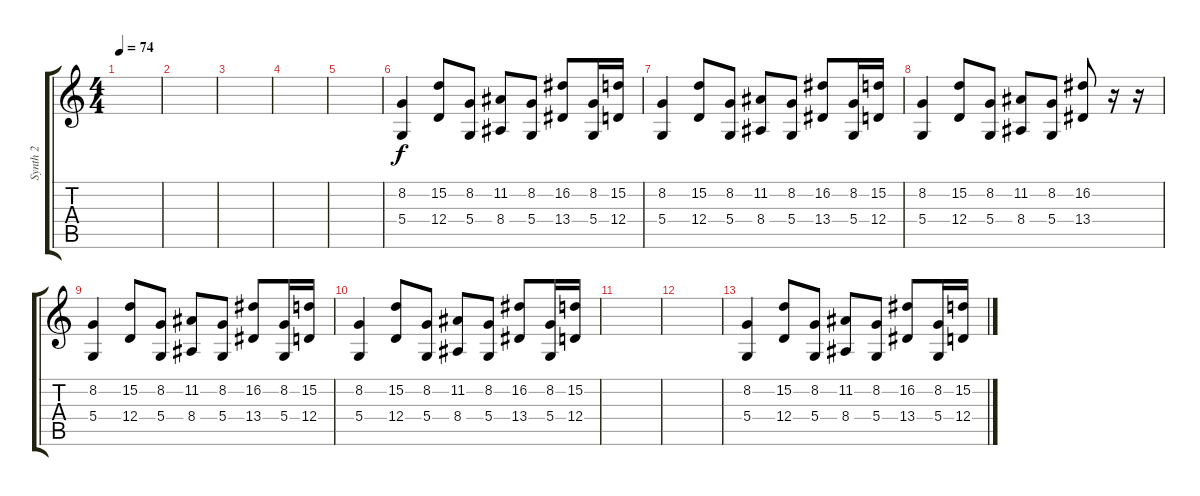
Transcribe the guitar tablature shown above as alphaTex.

\track ("Synth 2" "Synth 2") {instrument lead2sawtooth}
\staff {score tabs}
\tuning (E4 B3 G3 D3 A2 E2) {hide}
\ts (4 4)
\tempo 74
\clef g2
\ks c
|
|
|
|
|
(8.2 5.4).4 (15.2 12.4).8 (8.2 5.4).8 (11.2 8.4).8 (8.2 5.4).8 (16.2 13.4).8 (8.2 5.4).16 (15.2 12.4).16 |
(8.2 5.4).4 (15.2 12.4).8 (8.2 5.4).8 (11.2 8.4).8 (8.2 5.4).8 (16.2 13.4).8 (8.2 5.4).16 (15.2 12.4).16 |
(8.2 5.4).4 (15.2 12.4).8 (8.2 5.4).8 (11.2 8.4).8 (8.2 5.4).8 (16.2 13.4).8 r.16 r.16 |
(8.2 5.4).4 (15.2 12.4).8 (8.2 5.4).8 (11.2 8.4).8 (8.2 5.4).8 (16.2 13.4).8 (8.2 5.4).16 (15.2 12.4).16 |
(8.2 5.4).4 (15.2 12.4).8 (8.2 5.4).8 (11.2 8.4).8 (8.2 5.4).8 (16.2 13.4).8 (8.2 5.4).16 (15.2 12.4).16 |
|
|
(8.2 5.4).4 (15.2 12.4).8 (8.2 5.4).8 (11.2 8.4).8 (8.2 5.4).8 (16.2 13.4).8 (8.2 5.4).16 (15.2 12.4).16
